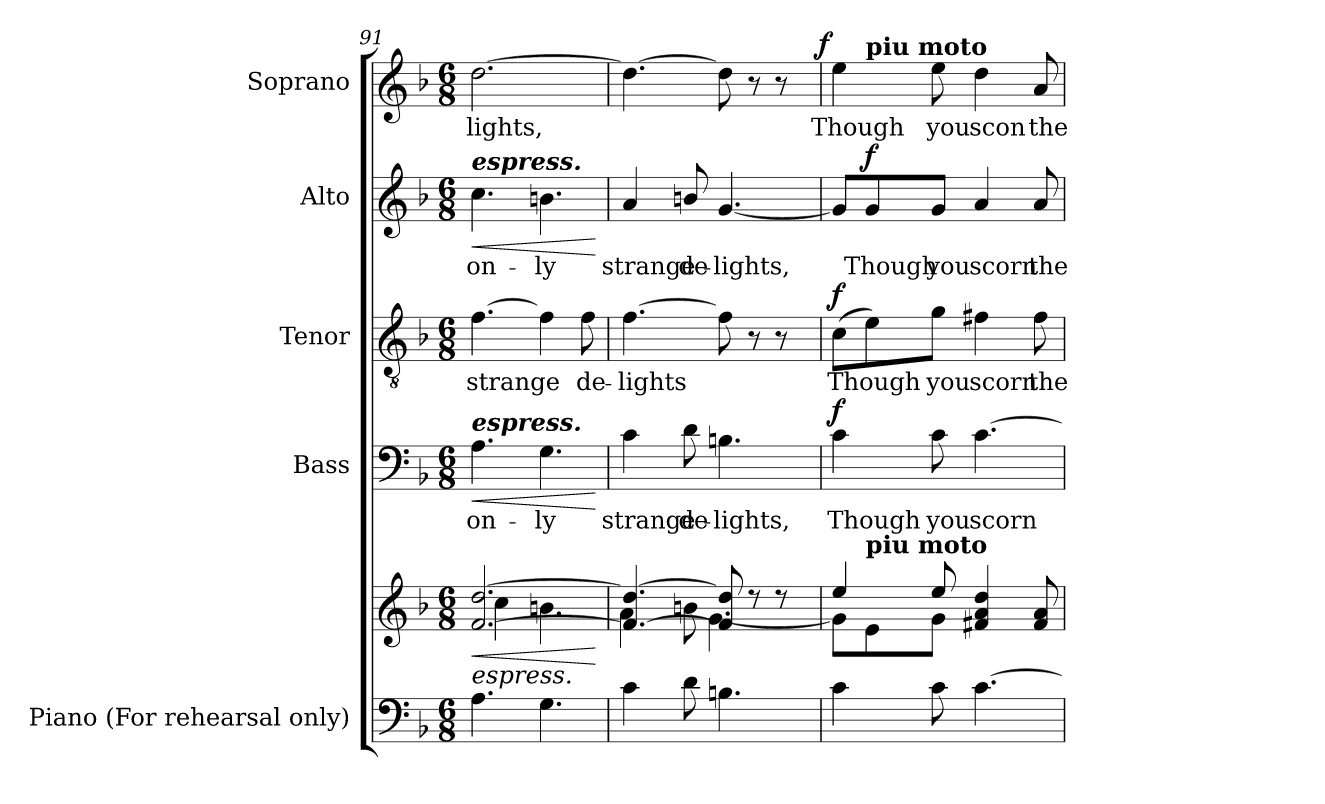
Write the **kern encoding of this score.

**kern	**kern	**dynam	**kern	**text	**dynam	**kern	**text	**dynam	**kern	**text	**dynam	**kern	**text	**dynam
*part5	*part5	*part5	*part4	*part4	*part4	*part3	*part3	*part3	*part2	*part2	*part2	*part1	*part1	*part1
*staff6	*staff5	*staff5/6	*staff4	*staff4	*staff4	*staff3	*staff3	*staff3	*staff2	*staff2	*staff2	*staff1	*staff1	*staff1
*I"Piano (For rehearsal only)	*	*	*I"Bass	*	*	*I"Tenor	*	*	*I"Alto	*	*	*I"Soprano	*	*
*I'Pno.	*	*	*I'B.	*	*	*I'T.	*	*	*I'A.	*	*	*I'S.	*	*
*clefF4	*clefG2	*	*clefF4	*	*	*clefGv2	*	*	*clefG2	*	*	*clefG2	*	*
*	*	*	*	*	*	*ITrd7c12	*	*	*	*	*	*	*	*
*k[b-]	*k[b-]	*	*k[b-]	*	*	*k[b-]	*	*	*k[b-]	*	*	*k[b-]	*	*
*F:	*F:	*	*F:	*	*	*F:	*	*	*F:	*	*	*F:	*	*
*M6/8	*M6/8	*	*M6/8	*	*	*M6/8	*	*	*M6/8	*	*	*M6/8	*	*
=91	=91	=91	=91	=91	=91	=91	=91	=91	=91	=91	=91	=91	=91	=91
!	!	!LO:HP:b	!	!	!	!	!	!	!	!	!	!	!	!
*	*^	*	*	*	*	*	*	*	*	*	*	*	*	*
!	!	!	!	!	!LO:LY:b:color=#000000	!LO:HP:b	!	!	!	!	!	!	!	!	!
!	!	!	!	!	!	!	!	!LO:LY:b:color=#000000	!	!	!	!	!	!	!
!	!	!	!	!	!	!	!	!	!	!	!LO:LY:b:color=#000000	!LO:HP:b	!	!	!
!	!	!	!	!	!	!	!	!	!	!LO:TX:a:Bi:t=espress.	!	!	!	!	!
!	!	!	!	!LO:TX:a:Bi:t=espress.	!	!	!	!	!	!	!	!	!	!	!
!LO:TX:a:i:t=espress.	!	!	!	!	!	!	!	!	!	!	!	!	!	!	!
!	!	!	!	!	!	!	!	!	!	!	!	!	!	!LO:LY:b:color=#000000	!
4.Ai\	[<2.fi/ [>2.ddi	4cci\	<	4.Ai\	on-	<	[>4.Fi\	strange	.	4.cci\	on-	<	[>2.ddi\	-lights,	.
.	.	8ryy	.	.	.	.	.	.	.	.	.	.	.	.	.
!	!	!	!	!	!LO:LY:b:color=#000000	!	!	!	!	!	!	!	!	!	!
!	!	!	!	!	!	!	!	!	!	!	!LO:LY:b:color=#000000	!	!	!	!
4.Gi\	.	4.bni\	.	4.Gi\	-ly	.	4Fi\]	.	.	4.bni\	-ly	.	.	.	.
!	!	!	!	!	!	!	!	!LO:LY:b:color=#000000	!	!	!	!	!	!	!
.	.	.	.	.	.	.	8Fi\	de-	.	.	.	.	.	.	.
*	*v	*v	*	*	*	*	*	*	*	*	*	*	*	*	*
.	.	[	.	.	[	.	.	.	.	.	[	.	.	.
!!LO:PB:g=z
=92	=92	=92	=92	=92	=92	=92	=92	=92	=92	=92	=92	=92	=92	=92
*	*^	*	*	*	*	*	*	*	*	*	*	*	*	*
!	!	!	!	!	!LO:LY:b:color=#000000	!	!	!	!	!	!	!	!	!	!
!	!	!	!	!	!	!	!	!LO:LY:b:color=#000000	!	!	!	!	!	!	!
!	!	!	!	!	!	!	!	!	!	!	!LO:LY:b:color=#000000	!	!	!	!
*	*	*	*	*	*	*	*	*	*	*	*	*	*^	*	*
4ci\	4.fi/_< 4.ddi_>	4ai\	.	4ci\	strange	.	[>4.Fi\	-lights	.	4ai/	strange	.	4.ddi\_>	2ryy	.	.
!	!	!	!	!	!LO:LY:b:color=#000000	!	!	!	!	!	!	!	!	!	!	!
!	!	!	!	!	!	!	!	!	!	!	!LO:LY:b:color=#000000	!	!	!	!	!
8di\	.	8bni\	.	8di\	de-	.	.	.	.	8bni/	de-	.	.	.	.	.
!	!	!	!	!	!LO:LY:b:color=#000000	!	!	!	!	!	!	!	!	!	!	!
!	!	!	!	!	!	!	!	!	!	!	!LO:LY:b:color=#000000	!	!	!	!	!
4.Bni\	8fi/] 8ddi]	[<4.gi\	.	4.Bni\	-lights,	.	8Fi\]	.	.	[<4.gi/	-lights,	.	8ddi\]	.	.	.
.	8r	.	.	.	.	.	8r	.	.	.	.	.	8r	8ryy	.	.
.	8r	.	.	.	.	.	8r	.	.	.	.	.	8r	16ryy	.	.
.	.	.	.	.	.	.	.	.	.	.	.	.	.	32ryy	.	.
.	.	.	.	.	.	.	.	.	.	.	.	.	.	64ryy	.	.
.	.	.	.	.	.	.	.	.	.	.	.	.	.	128...ryy	.	.
.	.	.	.	.	.	.	.	.	.	.	.	.	.	1024ryy	.	f
=93	=93	=93	=93	=93	=93	=93	=93	=93	=93	=93	=93	=93	=93	=93	=93	=93
!	!	!	!	!	!LO:LY:b:color=#000000	!	!	!	!	!	!	!	!	!	!	!
!	!	!	!	!	!	!	!	!LO:LY:b:color=#000000	!	!	!	!	!	!	!	!
!	!	!	!	!	!	!	!	!	!	!	!	!	!	!	!LO:LY:b:color=#000000	!
4ci\	4eei/	8gi\L]	.	4ci\	Though	f	(8Ci\L	Though	f	8gi/L]	.	.	4eei\	8ryy	Though	.
!	!	!	!	!	!	!	!	!	!	!	!	!	!	!LO:TX:a:B:t=piu moto	!	!
!	!	!LO:TX:a:B:t=piu moto	!	!	!	!	!	!	!	!	!	!	!	!	!	!
!	!	!	!	!	!	!	!	!	!	!	!LO:LY:b:color=#000000	!	!	!	!	!
.	.	8ei\	.	.	.	.	8Ei\)	.	.	8gi/	Though	f	.	2ryy	.	.
!	!	!	!	!	!LO:LY:b:color=#000000	!	!	!	!	!	!	!	!	!	!	!
!	!	!	!	!	!	!	!	!LO:LY:b:color=#000000	!	!	!	!	!	!	!	!
!	!	!	!	!	!	!	!	!	!	!	!LO:LY:b:color=#000000	!	!	!	!	!
!	!	!	!	!	!	!	!	!	!	!	!	!	!	!	!LO:LY:b:color=#000000	!
8ci\	8eei/	8gi\J	.	8ci\	you	.	8Gi\J	you	.	8gi/J	you	.	8eei\	.	you	.
!	!	!	!	!	!LO:LY:b:color=#000000	!	!	!	!	!	!	!	!	!	!	!
!	!	!	!	!	!	!	!	!LO:LY:b:color=#000000	!	!	!	!	!	!	!	!
!	!	!	!	!	!	!	!	!	!	!	!LO:LY:b:color=#000000	!	!	!	!	!
!	!	!	!	!	!	!	!	!	!	!	!	!	!	!	!LO:LY:b:color=#000000	!
[>4.ci\	4f#Xi/ 4ai 4ddi	4.ryy	.	[>4.ci\	scorn	.	4F#Xi\	scorn	.	4ai/	scorn	.	4ddi\	.	scon	.
!	!	!	!	!	!	!	!	!LO:LY:b:color=#000000	!	!	!	!	!	!	!	!
!	!	!	!	!	!	!	!	!	!	!	!LO:LY:b:color=#000000	!	!	!	!	!
!	!	!	!	!	!	!	!	!	!	!	!	!	!	!	!LO:LY:b:color=#000000	!
.	8f#i/ 8ai	.	.	.	.	.	8F#i\	the	.	8ai/	the	.	8ai/	8ryy	the	.
*	*v	*v	*	*	*	*	*	*	*	*	*	*	*v	*v	*	*
=	=	=	=	=	=	=	=	=	=	=	=	=	=	=
*-	*-	*-	*-	*-	*-	*-	*-	*-	*-	*-	*-	*-	*-	*-
